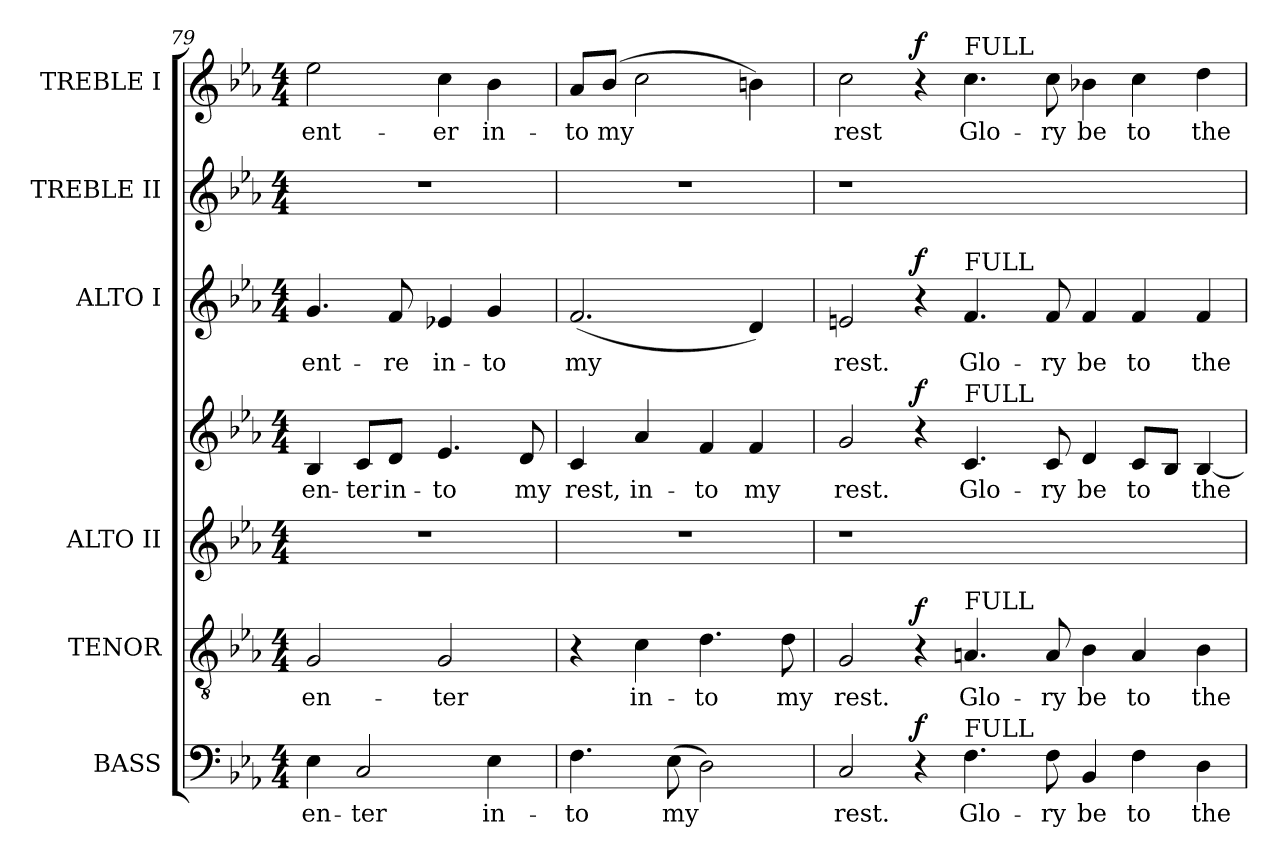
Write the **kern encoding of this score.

**kern	**text	**dynam	**kern	**text	**dynam	**kern	**kern	**text	**dynam	**kern	**text	**dynam	**kern	**kern	**text	**dynam
*part6	*part6	*part6	*part5	*part5	*part5	*part4	*part4	*part4	*part4	*part3	*part3	*part3	*part2	*part1	*part1	*part1
*staff7	*staff7	*staff7	*staff6	*staff6	*staff6	*staff5	*staff4	*staff4	*staff4/5	*staff3	*staff3	*staff3	*staff2	*staff1	*staff1	*staff1
*I"BASS	*	*	*I"TENOR	*	*	*I"ALTO II	*	*	*	*I"ALTO I	*	*	*I"TREBLE II	*I"TREBLE I	*	*
*I'B.	*	*	*I'T.	*	*	*I'A.2	*	*	*	*I'A.1	*	*	*	*	*	*
*clefF4	*	*	*clefGv2	*	*	*clefG2	*clefG2	*	*	*clefG2	*	*	*clefG2	*clefG2	*	*
*	*	*	*ITrd7c12	*	*	*	*	*	*	*	*	*	*	*	*	*
*k[b-e-a-]	*	*	*k[b-e-a-]	*	*	*k[b-e-a-]	*k[b-e-a-]	*	*	*k[b-e-a-]	*	*	*k[b-e-a-]	*k[b-e-a-]	*	*
*E-:	*	*	*E-:	*	*	*E-:	*E-:	*	*	*E-:	*	*	*E-:	*E-:	*	*
*M4/4	*	*	*M4/4	*	*	*M4/4	*M4/4	*	*	*M4/4	*	*	*M4/4	*M4/4	*	*
=79	=79	=79	=79	=79	=79	=79	=79	=79	=79	=79	=79	=79	=79	=79	=79	=79
!	!LO:LY:b:color=#000000	!	!	!	!	!	!	!	!	!	!	!	!	!	!	!
!	!	!	!	!LO:LY:b:color=#000000	!	!	!	!	!	!	!	!	!	!	!	!
!	!	!	!	!	!	!	!	!LO:LY:b:color=#000000	!	!	!	!	!	!	!	!
!	!	!	!	!	!	!	!	!	!	!	!LO:LY:b:color=#000000	!	!	!	!	!
!	!	!	!	!	!	!	!	!	!	!	!	!	!	!	!LO:LY:b:color=#000000	!
4E-i\	en-	.	2GGi/	en-	.	1r	4B-i/	en-	.	4.gi/	ent-	.	1r	2ee-i\	ent-	.
!	!LO:LY:b:color=#000000	!	!	!	!	!	!	!	!	!	!	!	!	!	!	!
!	!	!	!	!	!	!	!	!LO:LY:b:color=#000000	!	!	!	!	!	!	!	!
2Ci/	-ter	.	.	.	.	.	8ci/L	-ter	.	.	.	.	.	.	.	.
!	!	!	!	!	!	!	!	!LO:LY:b:color=#000000	!	!	!	!	!	!	!	!
!	!	!	!	!	!	!	!	!	!	!	!LO:LY:b:color=#000000	!	!	!	!	!
.	.	.	.	.	.	.	8di/J	in-	.	8fi/	-re	.	.	.	.	.
!	!	!	!	!LO:LY:b:color=#000000	!	!	!	!	!	!	!	!	!	!	!	!
!	!	!	!	!	!	!	!	!LO:LY:b:color=#000000	!	!	!	!	!	!	!	!
!	!	!	!	!	!	!	!	!	!	!	!LO:LY:b:color=#000000	!	!	!	!	!
!	!	!	!	!	!	!	!	!	!	!	!	!	!	!	!LO:LY:b:color=#000000	!
.	.	.	2GGi/	-ter	.	.	4.e-i/	-to	.	4e-Xi/	in-	.	.	4cci\	-er	.
!	!LO:LY:b:color=#000000	!	!	!	!	!	!	!	!	!	!	!	!	!	!	!
!	!	!	!	!	!	!	!	!	!	!	!LO:LY:b:color=#000000	!	!	!	!	!
!	!	!	!	!	!	!	!	!	!	!	!	!	!	!	!LO:LY:b:color=#000000	!
4E-i\	in-	.	.	.	.	.	.	.	.	4gi/	-to	.	.	4b-i\	in-	.
!	!	!	!	!	!	!	!	!LO:LY:b:color=#000000	!	!	!	!	!	!	!	!
.	.	.	.	.	.	.	8di/	my	.	.	.	.	.	.	.	.
!!LO:LB:g=z
=80	=80	=80	=80	=80	=80	=80	=80	=80	=80	=80	=80	=80	=80	=80	=80	=80
!	!LO:LY:b:color=#000000	!	!	!	!	!	!	!	!	!	!	!	!	!	!	!
!	!	!	!	!	!	!	!	!LO:LY:b:color=#000000	!	!	!	!	!	!	!	!
!	!	!	!	!	!	!	!	!	!	!	!LO:LY:b:color=#000000	!	!	!	!	!
!	!	!	!	!	!	!	!	!	!	!	!	!	!	!	!LO:LY:b:color=#000000	!
4.Fi\	-to	.	4r	.	.	1r	4ci/	rest,	.	(2.fi/	my	.	1r	8a-i/L	-to	.
!	!	!	!	!	!	!	!	!	!	!	!	!	!	!	!LO:LY:b:color=#000000	!
.	.	.	.	.	.	.	.	.	.	.	.	.	.	(8b-i/J	my	.
!	!	!	!	!LO:LY:b:color=#000000	!	!	!	!	!	!	!	!	!	!	!	!
!	!	!	!	!	!	!	!	!LO:LY:b:color=#000000	!	!	!	!	!	!	!	!
.	.	.	4Ci\	in-	.	.	4a-i/	in-	.	.	.	.	.	2cci\	.	.
!	!LO:LY:b:color=#000000	!	!	!	!	!	!	!	!	!	!	!	!	!	!	!
(8E-i\	my	.	.	.	.	.	.	.	.	.	.	.	.	.	.	.
!	!	!	!	!LO:LY:b:color=#000000	!	!	!	!	!	!	!	!	!	!	!	!
!	!	!	!	!	!	!	!	!LO:LY:b:color=#000000	!	!	!	!	!	!	!	!
2Di\)	.	.	4.Di\	-to	.	.	4fi/	-to	.	.	.	.	.	.	.	.
!	!	!	!	!	!	!	!	!LO:LY:b:color=#000000	!	!	!	!	!	!	!	!
.	.	.	.	.	.	.	4fi/	my	.	4di/)	.	.	.	4bni\)	.	.
!	!	!	!	!LO:LY:b:color=#000000	!	!	!	!	!	!	!	!	!	!	!	!
.	.	.	8Di\	my	.	.	.	.	.	.	.	.	.	.	.	.
=81	=81	=81	=81	=81	=81	=81	=81	=81	=81	=81	=81	=81	=81	=81	=81	=81
!	!LO:LY:b:color=#000000	!	!	!	!	!	!	!	!	!	!	!	!	!	!	!
!	!	!	!	!LO:LY:b:color=#000000	!	!LO:N:vis=1	!	!	!	!	!	!	!	!	!	!
!	!	!	!	!	!	!	!	!LO:LY:b:color=#000000	!	!	!	!	!	!	!	!
!	!	!	!	!	!	!	!	!	!	!	!LO:LY:b:color=#000000	!	!LO:N:vis=1	!	!	!
!	!	!	!	!	!	!	!	!	!	!	!	!	!	!	!LO:LY:b:color=#000000	!
2Ci/	rest.	.	2GGi/	rest.	.	0r	2gi/	rest.	.	2eni/	rest.	.	1r	2cci\	rest	.
4r	.	f	4r	.	f	.	4r	.	f	4r	.	f	.	4r	.	f
!	!LO:LY:b:color=#000000	!	!	!	!	!	!	!	!	!	!	!	!	!	!	!
!	!	!	!	!LO:LY:b:color=#000000	!	!	!	!	!	!	!	!	!	!	!	!
!	!	!	!	!	!	!	!	!LO:LY:b:color=#000000	!	!	!	!	!	!	!	!
!	!	!	!	!	!	!	!	!	!	!	!LO:LY:b:color=#000000	!	!	!	!	!
!	!	!	!	!	!	!	!	!	!	!	!	!	!	!LO:TX:a:t=FULL	!	!
!	!	!	!	!	!	!	!	!	!	!LO:TX:a:t=FULL	!	!	!	!	!	!
!	!	!	!	!	!	!	!LO:TX:a:t=FULL	!	!	!	!	!	!	!	!	!
!	!	!	!LO:TX:a:t=FULL	!	!	!	!	!	!	!	!	!	!	!	!	!
!LO:TX:a:t=FULL	!	!	!	!	!	!	!	!	!	!	!	!	!	!	!	!
!	!	!	!	!	!	!	!	!	!	!	!	!	!	!	!LO:LY:b:color=#000000	!
4.Fi\	Glo-	.	4.AAni/	Glo-	.	.	4.ci/	Glo-	.	4.fi/	Glo-	.	.	4.cci\	Glo-	.
.	.	.	.	.	.	.	.	.	.	.	.	.	1ryy	.	.	.
!	!LO:LY:b:color=#000000	!	!	!	!	!	!	!	!	!	!	!	!	!	!	!
!	!	!	!	!LO:LY:b:color=#000000	!	!	!	!	!	!	!	!	!	!	!	!
!	!	!	!	!	!	!	!	!LO:LY:b:color=#000000	!	!	!	!	!	!	!	!
!	!	!	!	!	!	!	!	!	!	!	!LO:LY:b:color=#000000	!	!	!	!	!
!	!	!	!	!	!	!	!	!	!	!	!	!	!	!	!LO:LY:b:color=#000000	!
8Fi\	-ry	.	8AAi/	-ry	.	.	8ci/	-ry	.	8fi/	-ry	.	.	8cci\	-ry	.
!	!LO:LY:b:color=#000000	!	!	!	!	!	!	!	!	!	!	!	!	!	!	!
!	!	!	!	!LO:LY:b:color=#000000	!	!	!	!	!	!	!	!	!	!	!	!
!	!	!	!	!	!	!	!	!LO:LY:b:color=#000000	!	!	!	!	!	!	!	!
!	!	!	!	!	!	!	!	!	!	!	!LO:LY:b:color=#000000	!	!	!	!	!
!	!	!	!	!	!	!	!	!	!	!	!	!	!	!	!LO:LY:b:color=#000000	!
4BB-i/	be	.	4BB-i\	be	.	.	4di/	be	.	4fi/	be	.	.	4b-Xi\	be	.
!	!LO:LY:b:color=#000000	!	!	!	!	!	!	!	!	!	!	!	!	!	!	!
!	!	!	!	!LO:LY:b:color=#000000	!	!	!	!	!	!	!	!	!	!	!	!
!	!	!	!	!	!	!	!	!LO:LY:b:color=#000000	!	!	!	!	!	!	!	!
!	!	!	!	!	!	!	!	!	!	!	!LO:LY:b:color=#000000	!	!	!	!	!
!	!	!	!	!	!	!	!	!	!	!	!	!	!	!	!LO:LY:b:color=#000000	!
4Fi\	to	.	4AAi/	to	.	.	8ci/L	to	.	4fi/	to	.	.	4cci\	to	.
.	.	.	.	.	.	.	8B-i/J	.	.	.	.	.	.	.	.	.
!	!LO:LY:b:color=#000000	!	!	!	!	!	!	!	!	!	!	!	!	!	!	!
!	!	!	!	!LO:LY:b:color=#000000	!	!	!	!	!	!	!	!	!	!	!	!
!	!	!	!	!	!	!	!	!LO:LY:b:color=#000000	!	!	!	!	!	!	!	!
!	!	!	!	!	!	!	!	!	!	!	!LO:LY:b:color=#000000	!	!	!	!	!
!	!	!	!	!	!	!	!	!	!	!	!	!	!	!	!LO:LY:b:color=#000000	!
4Di\	the	.	4BB-i\	the	.	.	[4B-i/	the	.	4fi/	the	.	.	4ddi\	the	.
=	=	=	=	=	=	=	=	=	=	=	=	=	=	=	=	=
*-	*-	*-	*-	*-	*-	*-	*-	*-	*-	*-	*-	*-	*-	*-	*-	*-
